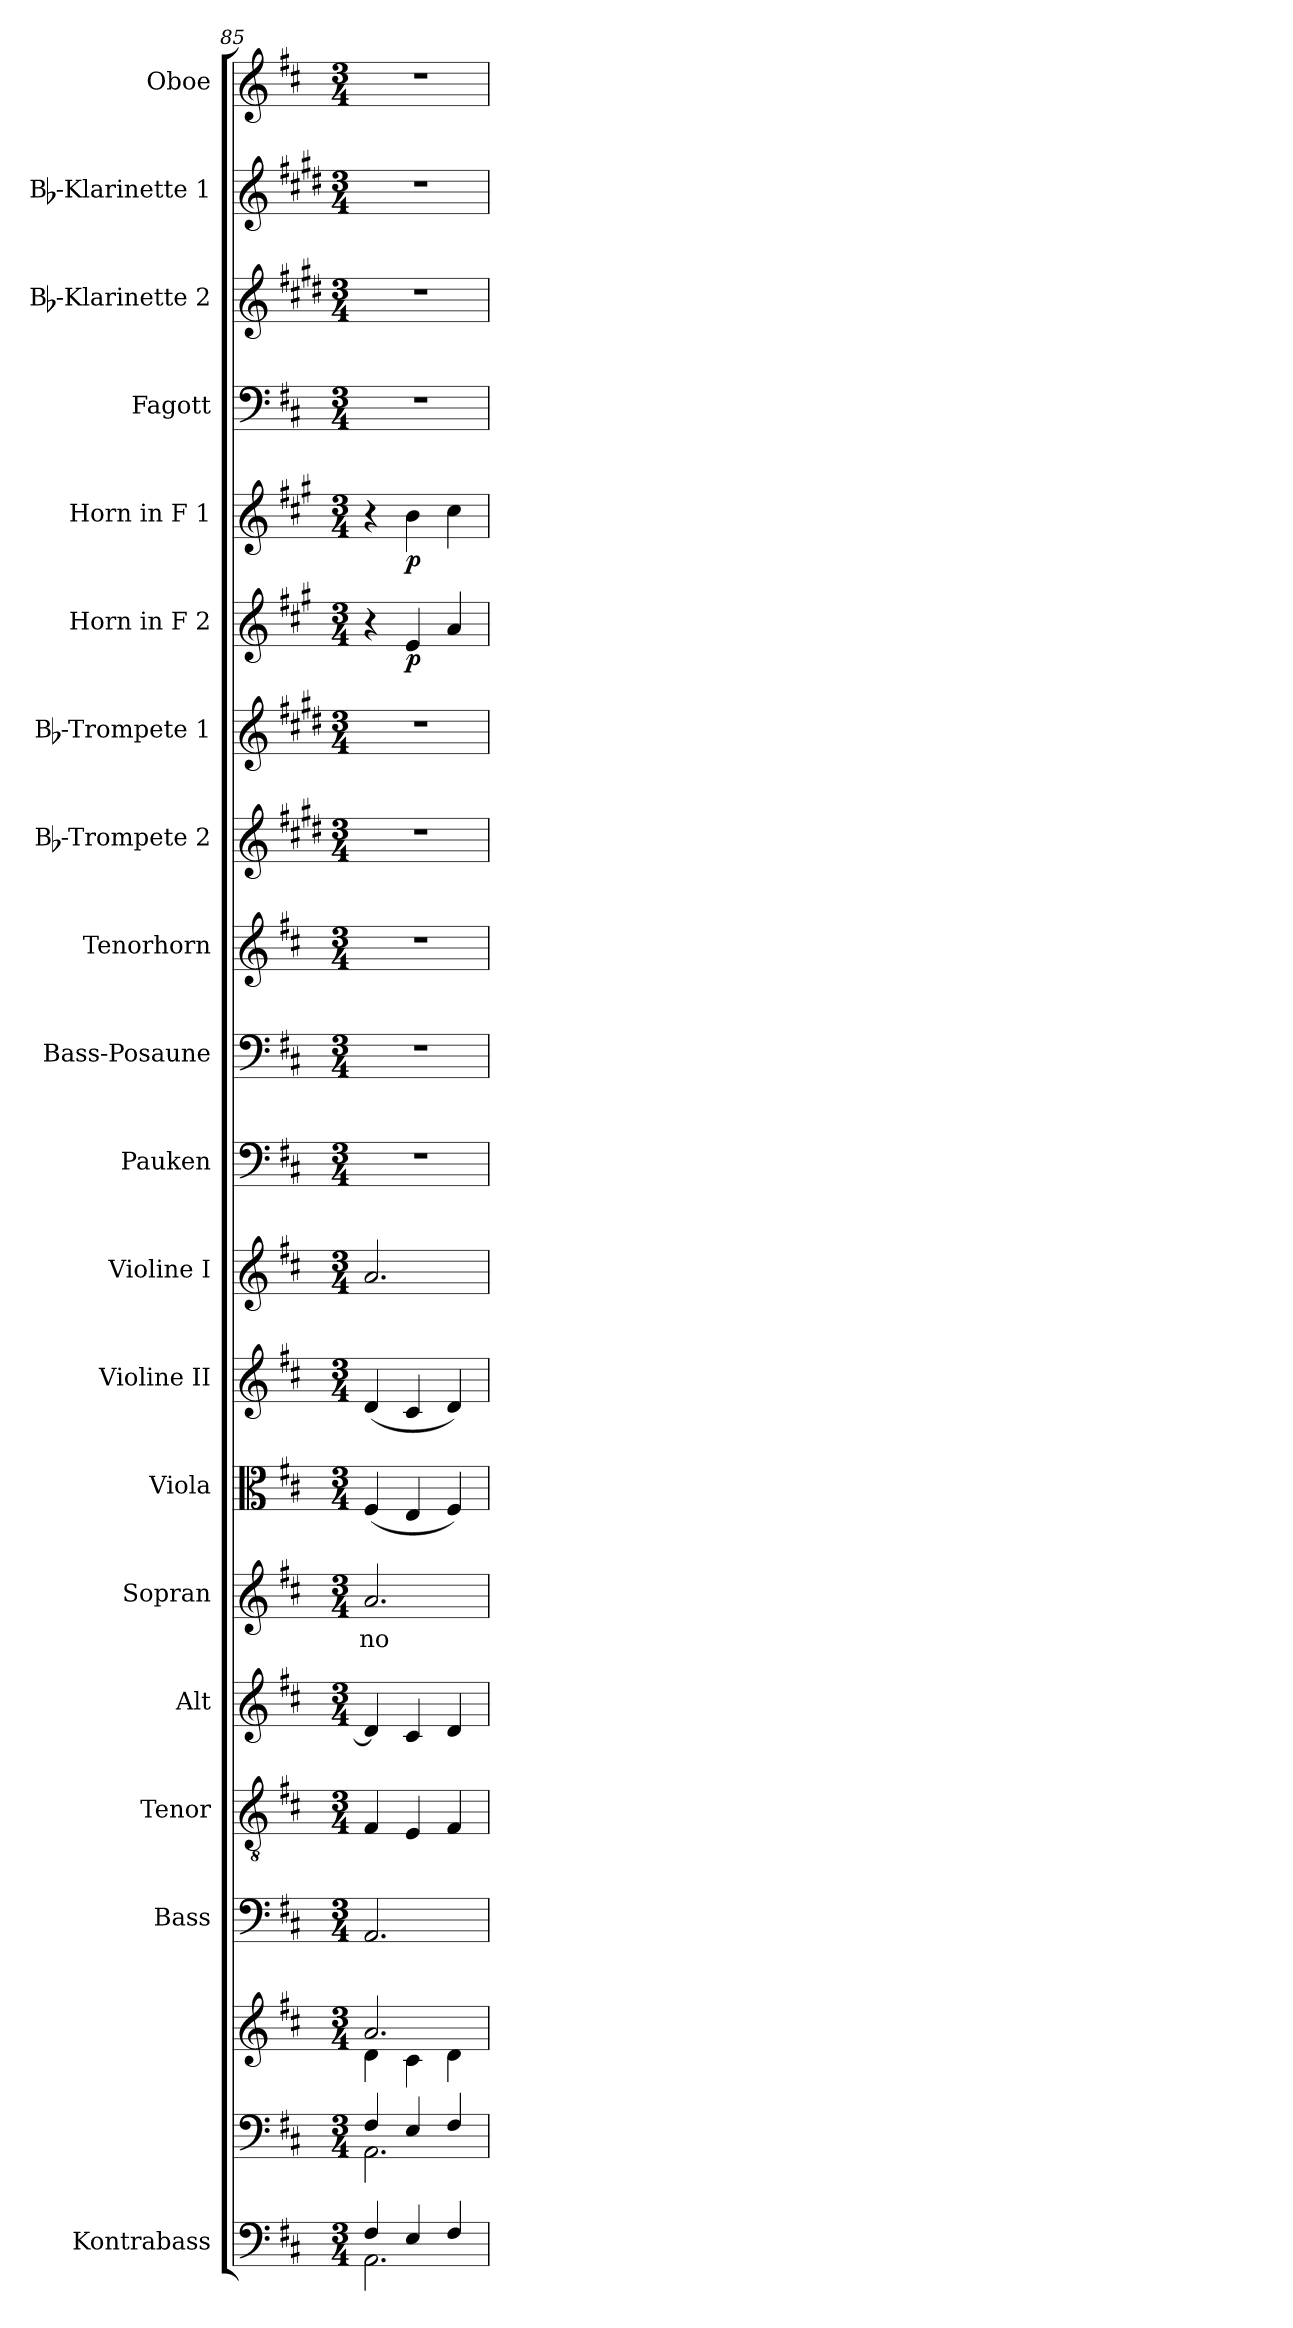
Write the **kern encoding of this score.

**kern	**kern	**kern	**kern	**kern	**kern	**kern	**text	**kern	**kern	**kern	**kern	**kern	**kern	**kern	**kern	**kern	**dynam	**kern	**dynam	**kern	**kern	**kern	**kern
*part20	*part19	*part19	*part18	*part17	*part16	*part15	*part15	*part14	*part13	*part12	*part11	*part10	*part9	*part8	*part7	*part6	*part6	*part5	*part5	*part4	*part3	*part2	*part1
*staff21	*staff20	*staff19	*staff18	*staff17	*staff16	*staff15	*staff15	*staff14	*staff13	*staff12	*staff11	*staff10	*staff9	*staff8	*staff7	*staff6	*staff6	*staff5	*staff5	*staff4	*staff3	*staff2	*staff1
*I"Kontrabass	*	*	*I"Bass	*I"Tenor	*I"Alt	*I"Sopran	*	*I"Viola	*I"Violine II	*I"Violine I	*I"Pauken	*I"Bass-Posaune	*I"Tenorhorn	*I"Bb-Trompete 2	*I"Bb-Trompete 1	*I"Horn in F 2	*	*I"Horn in F 1	*	*I"Fagott	*I"Bb-Klarinette 2	*I"Bb-Klarinette 1	*I"Oboe
*I'Kb.	*	*	*I'B.	*I'T.	*I'A.	*I'S.	*	*I'Vla.	*I'Vl. II	*I'Vl. I	*I'Pk.	*I'B. Pos.	*I'T. Hrn.	*I'Bb Trp. 2	*I'Bb Trp. 1	*	*	*	*	*I'Fg.	*I'Bb Kl. 2	*I'Bb Kl. 1	*I'Ob.
*clefF4	*clefF4	*clefG2	*clefF4	*clefGv2	*clefG2	*clefG2	*	*clefC3	*clefG2	*clefG2	*clefF4	*clefF4	*clefG2	*clefG2	*clefG2	*clefG2	*	*clefG2	*	*clefF4	*clefG2	*clefG2	*clefG2
*ITrd7c12	*	*	*	*	*	*	*	*	*	*	*	*	*ITrd8c14	*ITrd1c2	*ITrd1c2	*ITrd4c7	*	*ITrd4c7	*	*	*ITrd1c2	*ITrd1c2	*
*k[f#c#]	*k[f#c#]	*k[f#c#]	*k[f#c#]	*k[f#c#]	*k[f#c#]	*k[f#c#]	*	*k[f#c#]	*k[f#c#]	*k[f#c#]	*k[f#c#]	*k[f#c#]	*k[f#c#]	*k[f#c#]	*k[f#c#]	*k[f#c#]	*	*k[f#c#]	*	*k[f#c#]	*k[f#c#]	*k[f#c#]	*k[f#c#]
*D:	*D:	*D:	*D:	*D:	*D:	*D:	*	*D:	*D:	*D:	*D:	*D:	*D:	*D:	*D:	*D:	*	*D:	*	*D:	*D:	*D:	*D:
*M3/4	*M3/4	*M3/4	*M3/4	*M3/4	*M3/4	*M3/4	*	*M3/4	*M3/4	*M3/4	*M3/4	*M3/4	*M3/4	*M3/4	*M3/4	*M3/4	*	*M3/4	*	*M3/4	*M3/4	*M3/4	*M3/4
=85	=85	=85	=85	=85	=85	=85	=85	=85	=85	=85	=85	=85	=85	=85	=85	=85	=85	=85	=85	=85	=85	=85	=85
*^	*^	*^	*	*	*	*	*	*	*	*	*	*	*	*	*	*	*	*	*	*	*	*	*
!	!	!	!	!	!	!	!	!	!	!LO:LY:b	!	!	!	!	!	!	!	!	!	!	!	!	!	!	!	!
4FF#/	2.AAA\	4F#/	2.AA\	2.a/	4d\	2.AA/	4F#/	4d/]	2.a/	no-	(<4F#/	(<4d/	2.a/	2.r	2.r	2.r	2.r	2.r	4r	.	4r	.	2.r	2.r	2.r	2.r
!	!	!	!	!	!	!	!	!	!	!	!	!	!	!	!	!	!	!	!	!LO:DY:b	!	!LO:DY:b	!	!	!	!
4EE/	.	4E/	.	.	4c#\	.	4E/	4c#/	.	.	4E/	4c#/	.	.	.	.	.	.	4A/	p	4e\	p	.	.	.	.
4FF#/	.	4F#/	.	.	4d\	.	4F#/	4d/	.	.	4F#/)	4d/)	.	.	.	.	.	.	4d/	.	4f#\	.	.	.	.	.
*v	*v	*	*	*	*	*	*	*	*	*	*	*	*	*	*	*	*	*	*	*	*	*	*	*	*	*
*	*v	*v	*	*	*	*	*	*	*	*	*	*	*	*	*	*	*	*	*	*	*	*	*	*	*
*	*	*v	*v	*	*	*	*	*	*	*	*	*	*	*	*	*	*	*	*	*	*	*	*	*
=	=	=	=	=	=	=	=	=	=	=	=	=	=	=	=	=	=	=	=	=	=	=	=
*-	*-	*-	*-	*-	*-	*-	*-	*-	*-	*-	*-	*-	*-	*-	*-	*-	*-	*-	*-	*-	*-	*-	*-
